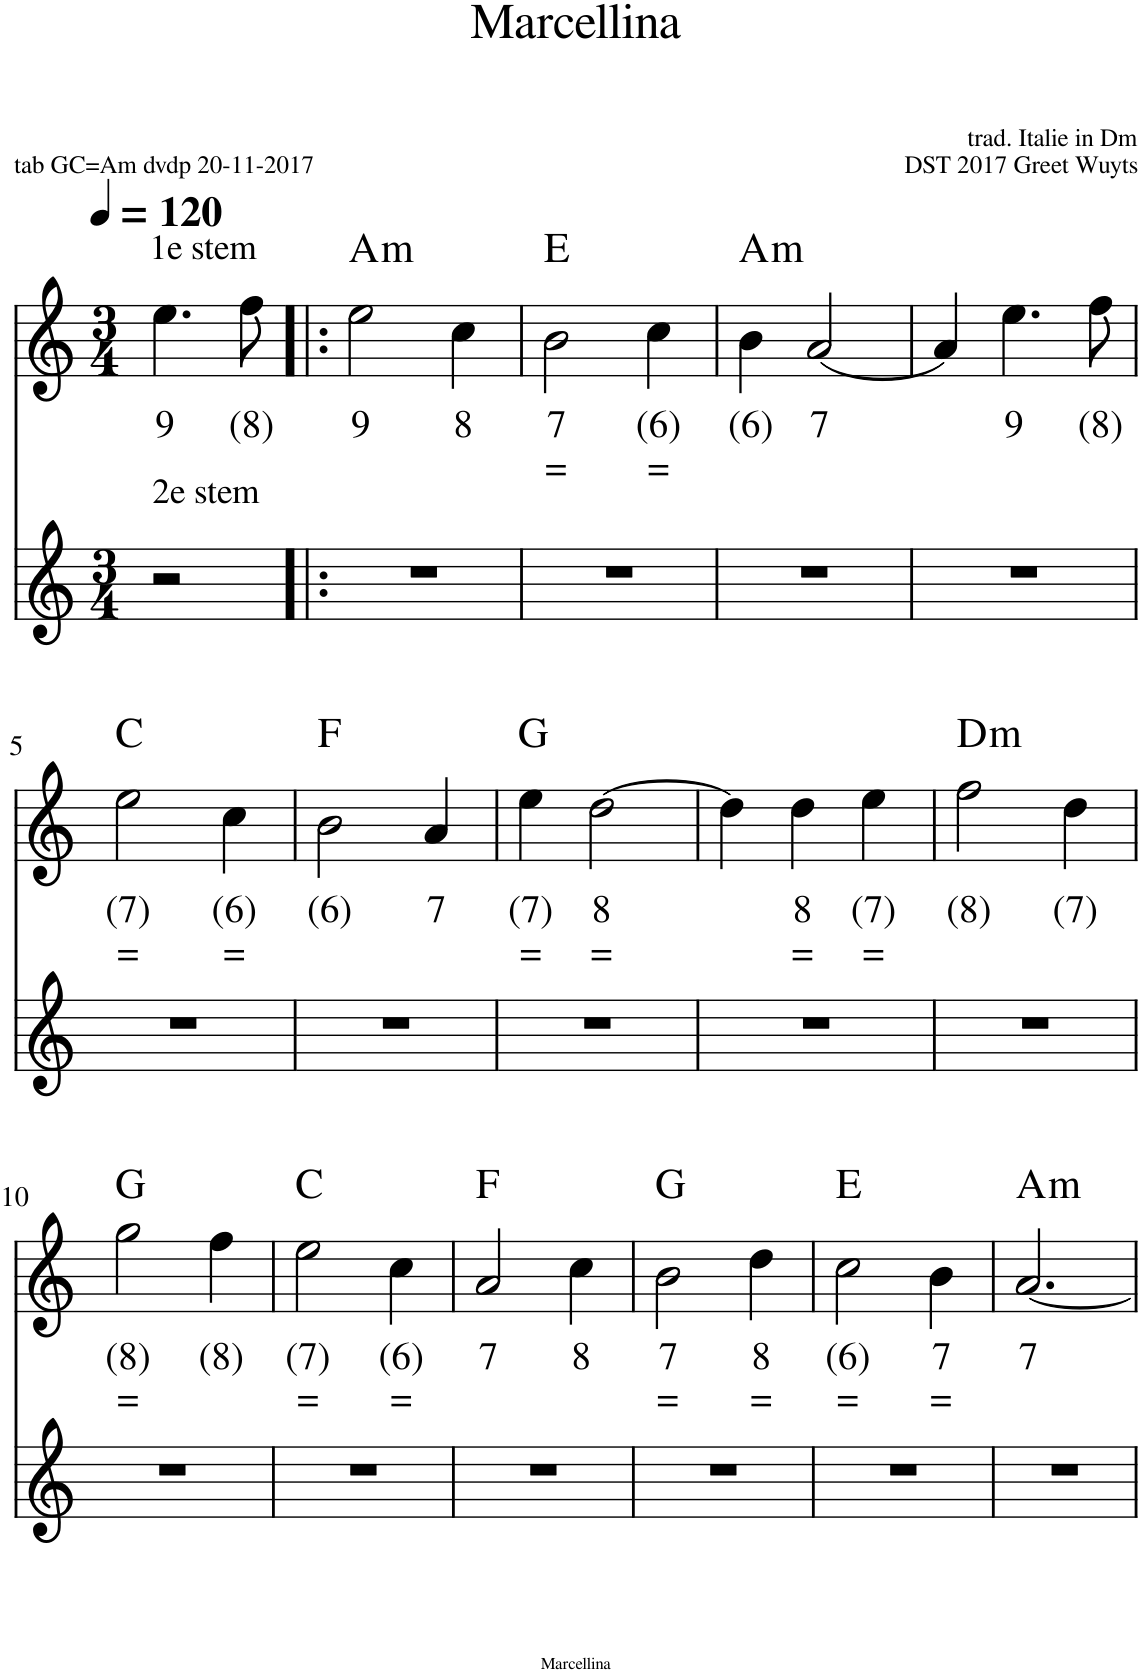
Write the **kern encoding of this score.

**kern	**kern	**text	**text	**harte
*part2	*part1	*part1	*part1	*part1
*staff2	*staff1	*staff1	*staff1	*
*I"Stem	*I"Stem	*	*	*
*clefG2	*clefG2	*	*	*
*k[]	*k[]	*	*	*
*M3/4	*M3/4	*	*	*
*MM120	*MM120	*	*	*
=	=	=	=	=
!	!LO:TX:a:t=1e stem	!	!	!
!LO:TX:a:t=2e stem	!	!	!	!
!	!	!LO:LY:b	!	!
2r	4.ee\	9	.	.
!	!	!LO:LY:b	!	!
.	8ff\	(8)	.	.
=1!|:	=1!|:	=1!|:	=1!|:	=1!|:
!	!	!LO:LY:b	!	!LO:H:kt=m
2.r	2ee\	9	.	A:min
!	!	!LO:LY:b	!	!
.	4cc\	8	.	.
=2	=2	=2	=2	=2
!	!	!LO:LY:b	!LO:LY:b	!
2.r	2b\	7	=	E:maj
!	!	!LO:LY:b	!LO:LY:b	!
.	4cc\	(6)	=	.
=3	=3	=3	=3	=3
!	!	!LO:LY:b	!	!LO:H:kt=m
2.r	4b\	(6)	.	A:min
!	!	!LO:LY:b	!	!
.	[2a/	7	.	.
=4	=4	=4	=4	=4
2.r	4a/]	.	.	.
!	!	!LO:LY:b	!	!
.	4.ee\	9	.	.
!	!	!LO:LY:b	!	!
.	8ff\	(8)	.	.
!!LO:LB:g=z
=5	=5	=5	=5	=5
!	!	!LO:LY:b	!LO:LY:b	!
2.r	2ee\	(7)	=	C:maj
!	!	!LO:LY:b	!LO:LY:b	!
.	4cc\	(6)	=	.
=6	=6	=6	=6	=6
!	!	!LO:LY:b	!	!
2.r	2b\	(6)	.	F:maj
!	!	!LO:LY:b	!	!
.	4a/	7	.	.
=7	=7	=7	=7	=7
!	!	!LO:LY:b	!LO:LY:b	!
2.r	4ee\	(7)	=	G:maj
!	!	!LO:LY:b	!LO:LY:b	!
.	[2dd\	8	=	.
=8	=8	=8	=8	=8
2.r	4dd\]	.	.	.
!	!	!LO:LY:b	!LO:LY:b	!
.	4dd\	8	=	.
!	!	!LO:LY:b	!LO:LY:b	!
.	4ee\	(7)	=	.
=9	=9	=9	=9	=9
!	!	!LO:LY:b	!	!LO:H:kt=m
2.r	2ff\	(8)	.	D:min
!	!	!LO:LY:b	!	!
.	4dd\	(7)	.	.
!!LO:LB:g=z
=10	=10	=10	=10	=10
!	!	!LO:LY:b	!LO:LY:b	!
2.r	2gg\	(8)	=	G:maj
!	!	!LO:LY:b	!	!
.	4ff\	(8)	.	.
=11	=11	=11	=11	=11
!	!	!LO:LY:b	!LO:LY:b	!
2.r	2ee\	(7)	=	C:maj
!	!	!LO:LY:b	!LO:LY:b	!
.	4cc\	(6)	=	.
=12	=12	=12	=12	=12
!	!	!LO:LY:b	!	!
2.r	2a/	7	.	F:maj
!	!	!LO:LY:b	!	!
.	4cc\	8	.	.
=13	=13	=13	=13	=13
!	!	!LO:LY:b	!LO:LY:b	!
2.r	2b\	7	=	G:maj
!	!	!LO:LY:b	!LO:LY:b	!
.	4dd\	8	=	.
=14	=14	=14	=14	=14
!	!	!LO:LY:b	!LO:LY:b	!
2.r	2cc\	(6)	=	E:maj
!	!	!LO:LY:b	!LO:LY:b	!
.	4b\	7	=	.
=15	=15	=15	=15	=15
!	!	!LO:LY:b	!	!LO:H:kt=m
2.r	[2.a/	7	.	A:min
=	=	=	=	=
*-	*-	*-	*-	*-
